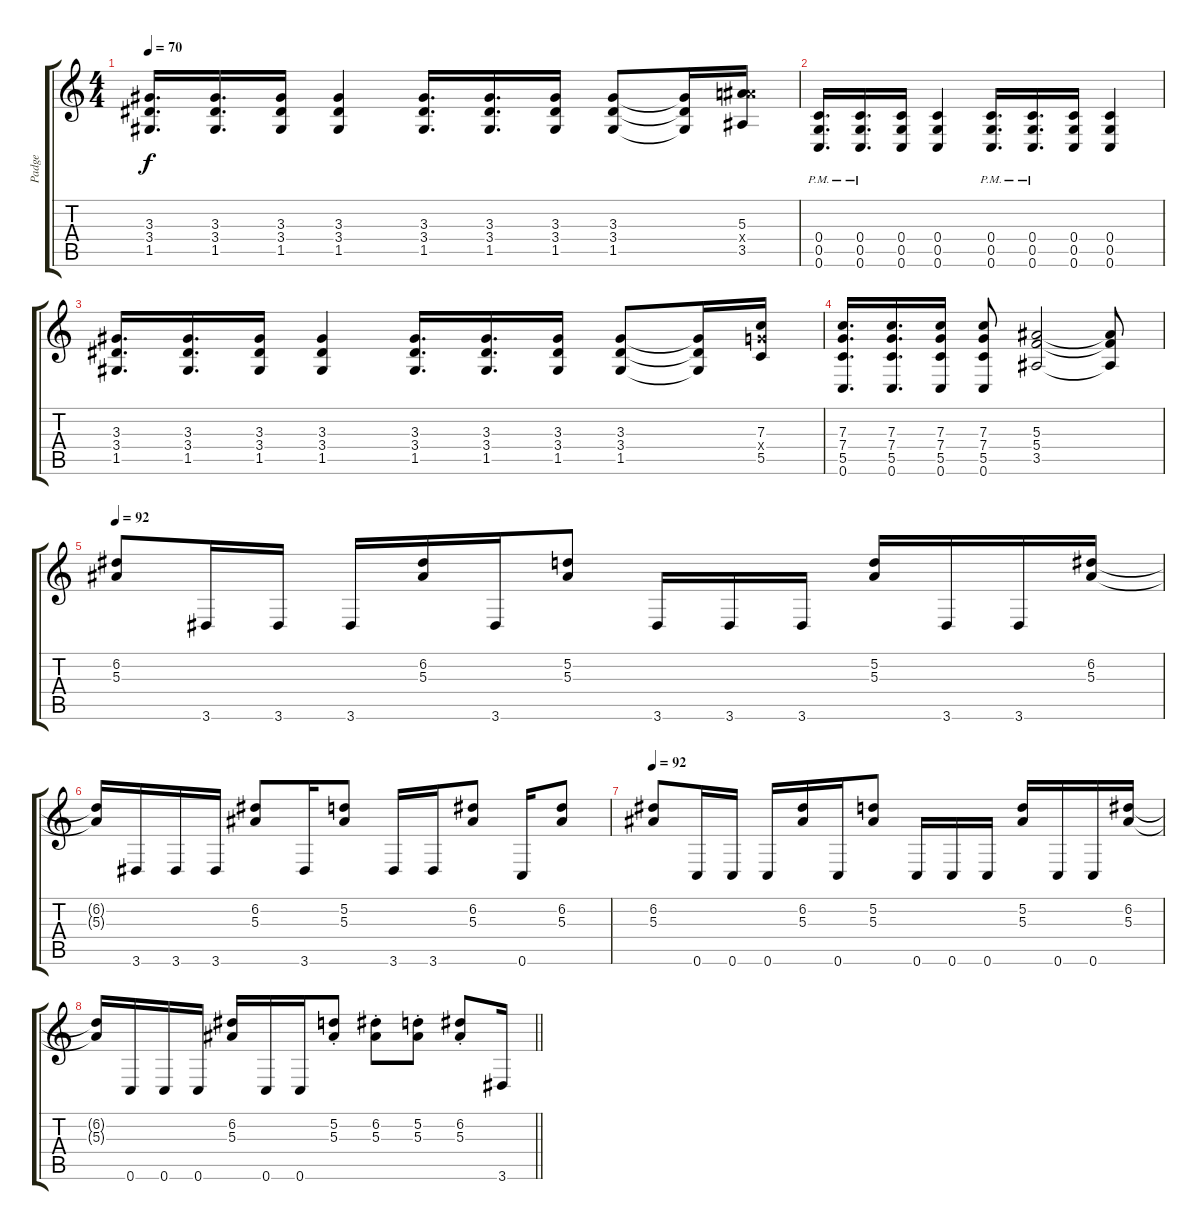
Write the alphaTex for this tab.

\track ("Padge" "Padge") {instrument distortionguitar}
\staff {score tabs}
\tuning (D4 A3 F3 C3 G2 C2) {hide}
\ts (4 4)
\tempo 70
\clef g2
\ks c
(3.3 3.4 1.5).16{d dy f} (3.3 3.4 1.5).16{d} (3.3 3.4 1.5).16 (3.3 3.4 1.5).4 (3.3 3.4 1.5).16{d} (3.3 3.4 1.5).16{d} (3.3 3.4 1.5).16 (3.3 3.4 1.5).8 (3.3{t} 3.4{t} 1.5{t}).16 (5.3 9.4{x} 3.5).16 |
(0.4{pm} 0.5{pm} 0.6{pm}).16{d} (0.4{pm} 0.5{pm} 0.6{pm}).16{d} (0.4 0.5 0.6).16 (0.4 0.5 0.6).4 (0.4{pm} 0.5{pm} 0.6{pm}).16{d} (0.4{pm} 0.5{pm} 0.6{pm}).16{d} (0.4 0.5 0.6).16 (0.4 0.5 0.6).4 |
(3.3 3.4 1.5).16{d} (3.3 3.4 1.5).16{d} (3.3 3.4 1.5).16 (3.3 3.4 1.5).4 (3.3 3.4 1.5).16{d} (3.3 3.4 1.5).16{d} (3.3 3.4 1.5).16 (3.3 3.4 1.5).8 (3.3{t} 3.4{t} 1.5{t}).16 (7.3 7.4{x} 5.5).16 |
(7.3 7.4 5.5 0.6).16{d} (7.3 7.4 5.5 0.6).16{d} (7.3 7.4 5.5 0.6).16 (7.3 7.4 5.5 0.6).8 (5.3 5.4 3.5).2 (5.3{t} 5.4{t} 3.5{t}).8 |
\tempo 92
(6.2 5.3).8 3.6.16 3.6.16 3.6.16 (6.2 5.3).16 3.6.16 (5.2 5.3).8 3.6.16 3.6.16 3.6.16 (5.2 5.3).16 3.6.16 3.6.16 (6.2 5.3).16 |
(6.2{t} 5.3{t}).16 3.6.16 3.6.16 3.6.16 (6.2 5.3).8 3.6.16 (5.2 5.3).8 3.6.16 3.6.16 (6.2 5.3).8 0.6.16 (6.2 5.3).8 |
\tempo 92
(6.2 5.3).8 0.6.16 0.6.16 0.6.16 (6.2 5.3).16 0.6.16 (5.2 5.3).8 0.6.16 0.6.16 0.6.16 (5.2 5.3).16 0.6.16 0.6.16 (6.2 5.3).16 |
\barLineRight lightlight
(6.2{t} 5.3{t}).16 0.6.16 0.6.16 0.6.16 (6.2 5.3).16 0.6.16 0.6.16 (5.2{st} 5.3{st}).8 (6.2{st} 5.3{st}).8 (5.2{st} 5.3{st}).8 (6.2{st} 5.3{st}).8 3.6.16
